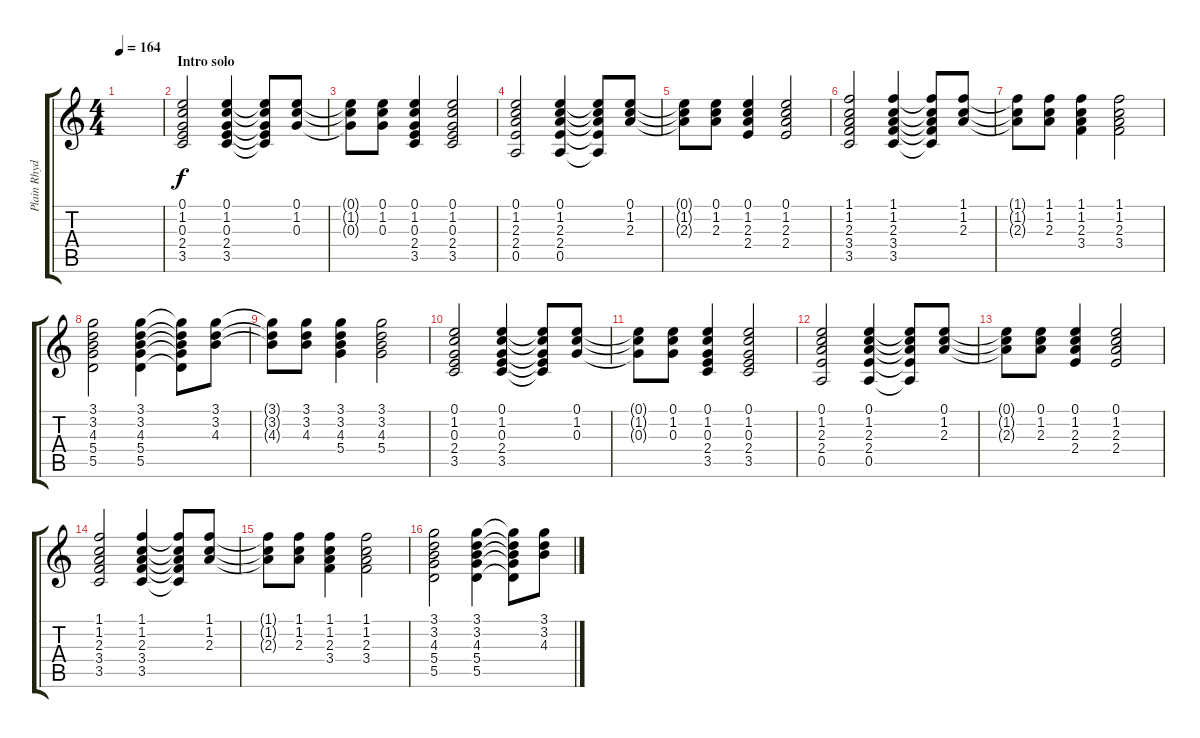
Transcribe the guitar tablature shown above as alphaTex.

\track ("Plain Rhydhm" "Plain Rhyd") {instrument acousticguitarnylon}
\staff {score tabs}
\tuning (E4 B3 G3 D3 A2 E2) {hide}
\ts (4 4)
\tempo 164
\clef g2
\ks c
|
\section ("" "Intro solo")
(0.1 1.2 0.3 2.4 3.5).2 (0.1 1.2 0.3 2.4 3.5).4 (0.1{t} 1.2{t} 0.3{t} 2.4{t} 3.5{t}).8 (0.1 1.2 0.3).8 |
(0.1{t} 1.2{t} 0.3{t}).8 (0.1 1.2 0.3).8 (0.1 1.2 0.3 2.4 3.5).4 (0.1 1.2 0.3 2.4 3.5).2 |
(0.1 1.2 2.3 2.4 0.5).2 (0.1 1.2 2.3 2.4 0.5).4 (0.1{t} 1.2{t} 2.3{t} 2.4{t} 0.5{t}).8 (0.1 1.2 2.3).8 |
(0.1{t} 1.2{t} 2.3{t}).8 (0.1 1.2 2.3).8 (0.1 1.2 2.3 2.4).4 (0.1 1.2 2.3 2.4).2 |
(1.1 1.2 2.3 3.4 3.5).2 (1.1 1.2 2.3 3.4 3.5).4 (1.1{t} 1.2{t} 2.3{t} 3.4{t} 3.5{t}).8 (1.1 1.2 2.3).8 |
(1.1{t} 1.2{t} 2.3{t}).8 (1.1 1.2 2.3).8 (1.1 1.2 2.3 3.4).4 (1.1 1.2 2.3 3.4).2 |
(3.1 3.2 4.3 5.4 5.5).2 (3.1 3.2 4.3 5.4 5.5).4 (3.1{t} 3.2{t} 4.3{t} 5.4{t} 5.5{t}).8 (3.1 3.2 4.3).8 |
(3.1{t} 3.2{t} 4.3{t}).8 (3.1 3.2 4.3).8 (3.1 3.2 4.3 5.4).4 (3.1 3.2 4.3 5.4).2 |
(0.1 1.2 0.3 2.4 3.5).2 (0.1 1.2 0.3 2.4 3.5).4 (0.1{t} 1.2{t} 0.3{t} 2.4{t} 3.5{t}).8 (0.1 1.2 0.3).8 |
(0.1{t} 1.2{t} 0.3{t}).8 (0.1 1.2 0.3).8 (0.1 1.2 0.3 2.4 3.5).4 (0.1 1.2 0.3 2.4 3.5).2 |
(0.1 1.2 2.3 2.4 0.5).2 (0.1 1.2 2.3 2.4 0.5).4 (0.1{t} 1.2{t} 2.3{t} 2.4{t} 0.5{t}).8 (0.1 1.2 2.3).8 |
(0.1{t} 1.2{t} 2.3{t}).8 (0.1 1.2 2.3).8 (0.1 1.2 2.3 2.4).4 (0.1 1.2 2.3 2.4).2 |
(1.1 1.2 2.3 3.4 3.5).2 (1.1 1.2 2.3 3.4 3.5).4 (1.1{t} 1.2{t} 2.3{t} 3.4{t} 3.5{t}).8 (1.1 1.2 2.3).8 |
(1.1{t} 1.2{t} 2.3{t}).8 (1.1 1.2 2.3).8 (1.1 1.2 2.3 3.4).4 (1.1 1.2 2.3 3.4).2 |
(3.1 3.2 4.3 5.4 5.5).2 (3.1 3.2 4.3 5.4 5.5).4 (3.1{t} 3.2{t} 4.3{t} 5.4{t} 5.5{t}).8 (3.1 3.2 4.3).8
